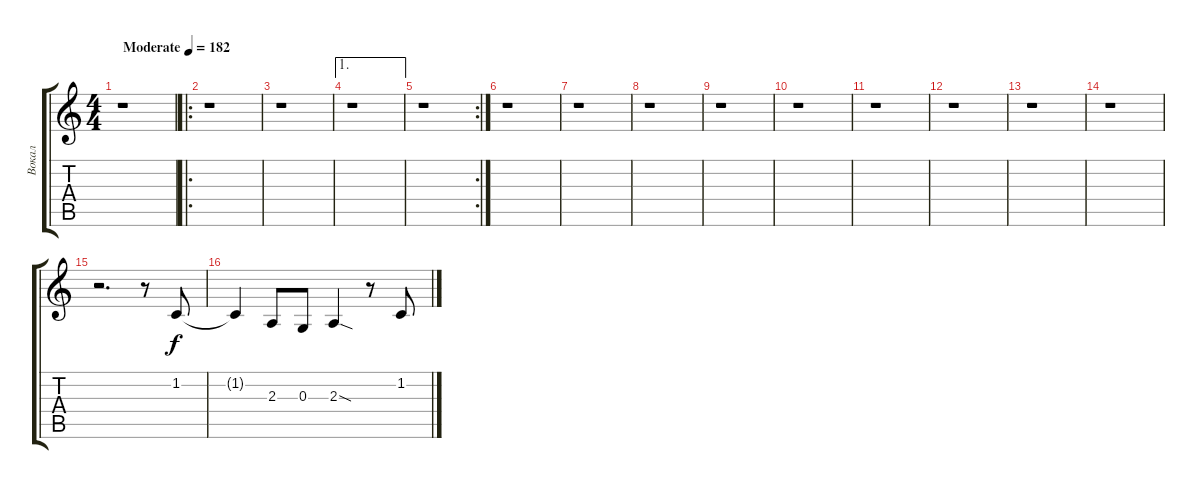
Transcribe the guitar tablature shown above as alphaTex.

\track ("Вокал" "Вокал") {instrument oboe}
\staff {score tabs}
\tuning (E4 B3 G3 D3 A2 E2) {hide}
\ts (4 4)
\tempo (182 "Moderate")
\clef g2
\ks c
r.1{dy f instrument oboe} |
\ro
r.1 |
r.1 |
\ae 1
r.1 |
\rc 2
r.1 |
r.1 |
r.1 |
r.1 |
r.1 |
r.1 |
r.1 |
r.1 |
r.1 |
r.1 |
r.2{d} r.8 1.2.8 |
1.2{t}.4 2.3.8 0.3.8 2.3{sod}.4 r.8 1.2.8
